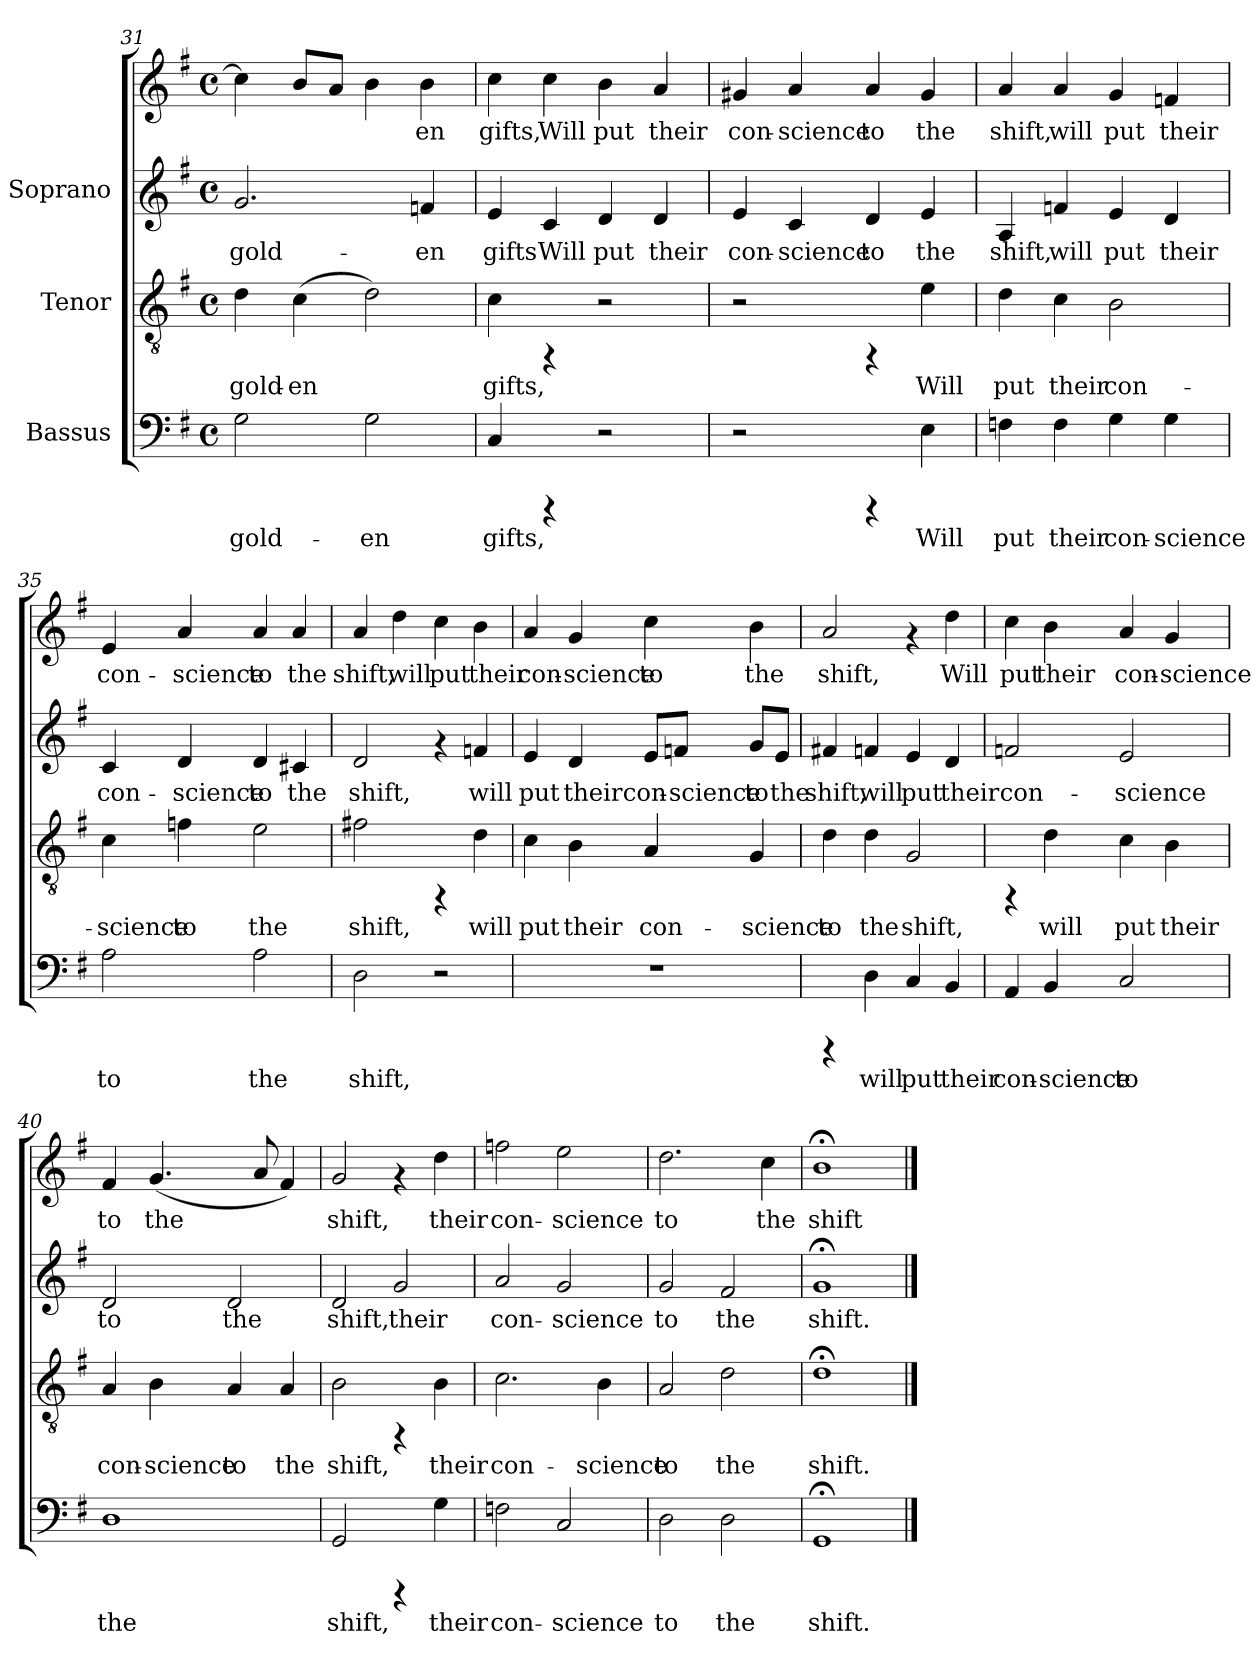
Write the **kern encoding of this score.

**kern	**text	**kern	**text	**kern	**text	**kern	**text
*part3	*part3	*part2	*part2	*part1	*part1	*part1	*part1
*staff4	*staff4	*staff3	*staff3	*staff2	*staff2	*staff1	*staff1
*I"Bassus	*	*I"Tenor	*	*I"Soprano	*	*	*
*clefF4	*	*clefGv2	*	*clefG2	*	*clefG2	*
*k[f#]	*	*k[f#]	*	*k[f#]	*	*k[f#]	*
*G:	*	*G:	*	*G:	*	*G:	*
*M4/4	*	*M4/4	*	*M4/4	*	*M4/4	*
*met(c)	*	*met(c)	*	*met(c)	*	*met(c)	*
=31	=31	=31	=31	=31	=31	=31	=31
!	!LO:LY:b	!	!LO:LY:b	!	!LO:LY:b	!	!LO:LY:b
2G\	gold-	4d\	gold-	2.g/	gold-	4cc\]	.
!	!	!	!LO:LY:b	!	!	!	!LO:LY:b
.	.	(>4c\	-en	.	.	8b/L	.
!	!	!	!	!	!	!	!LO:LY:b
.	.	.	.	.	.	8a/J	.
!	!LO:LY:b	!	!LO:LY:b	!	!	!	!LO:LY:b
2G\	-en	2d\)	.	.	.	4b\	.
!	!	!	!	!	!LO:LY:b	!	!LO:LY:b
.	.	.	.	4fn/	-en	4b\	en
!!LO:LB:g=z
=32	=32	=32	=32	=32	=32	=32	=32
!	!LO:LY:b	!	!LO:LY:b	!	!LO:LY:b	!	!LO:LY:b
4C/	gifts,	4c\	gifts,	4e/	gifts	4cc\	gifts,
!	!	!	!	!	!LO:LY:b	!	!LO:LY:b
4rCCC	.	4rFF	.	4c/	Will	4cc\	Will
!	!	!	!	!	!LO:LY:b	!	!LO:LY:b
2r	.	2r	.	4d/	put	4b\	put
!	!	!	!	!	!LO:LY:b	!	!LO:LY:b
.	.	.	.	4d/	their	4a/	their
=33	=33	=33	=33	=33	=33	=33	=33
!	!	!	!	!	!LO:LY:b	!	!LO:LY:b
2r	.	2r	.	4e/	con-	4g#X/	con-
!	!	!	!	!	!LO:LY:b	!	!LO:LY:b
.	.	.	.	4c/	-science	4a/	-science
!	!	!	!	!	!LO:LY:b	!	!LO:LY:b
4rCCC	.	4rFF	.	4d/	to	4a/	to
!	!LO:LY:b	!	!LO:LY:b	!	!LO:LY:b	!	!LO:LY:b
4E\	Will	4e\	Will	4e/	the	4g#/	the
=34	=34	=34	=34	=34	=34	=34	=34
!	!LO:LY:b	!	!LO:LY:b	!	!LO:LY:b	!	!LO:LY:b
4Fn\	put	4d\	put	4A/	shift,	4a/	shift,
!	!LO:LY:b	!	!LO:LY:b	!	!LO:LY:b	!	!LO:LY:b
4F\	their	4c\	their	4fn/	will	4a/	will
!	!LO:LY:b	!	!LO:LY:b	!	!LO:LY:b	!	!LO:LY:b
4G\	con-	2B\	con-	4e/	put	4g/	put
!	!LO:LY:b	!	!	!	!LO:LY:b	!	!LO:LY:b
4G\	-science	.	.	4d/	their	4fn/	their
=35	=35	=35	=35	=35	=35	=35	=35
!	!LO:LY:b	!	!LO:LY:b	!	!LO:LY:b	!	!LO:LY:b
2A\	to	4c\	-science	4c/	con-	4e/	con-
!	!	!	!LO:LY:b	!	!LO:LY:b	!	!LO:LY:b
.	.	4fn\	to	4d/	-science	4a/	-science
!	!LO:LY:b	!	!LO:LY:b	!	!LO:LY:b	!	!LO:LY:b
2A\	the	2e\	the	4d/	to	4a/	to
!	!	!	!	!	!LO:LY:b	!	!LO:LY:b
.	.	.	.	4c#X/	the	4a/	the
!!LO:LB:g=z
=36	=36	=36	=36	=36	=36	=36	=36
!	!LO:LY:b	!	!LO:LY:b	!	!LO:LY:b	!	!LO:LY:b
2D\	shift,	2f#X\	shift,	2d/	shift,	4a/	shift,
!	!	!	!	!	!	!	!LO:LY:b
.	.	.	.	.	.	4dd\	will
!	!	!	!	!	!	!	!LO:LY:b
2r	.	4rFF	.	4rf	.	4cc\	put
!	!	!	!LO:LY:b	!	!LO:LY:b	!	!LO:LY:b
.	.	4d\	will	4fn/	will	4b\	their
=37	=37	=37	=37	=37	=37	=37	=37
!	!	!	!LO:LY:b	!	!LO:LY:b	!	!LO:LY:b
1r	.	4c\	put	4e/	put	4a/	con-
!	!	!	!LO:LY:b	!	!LO:LY:b	!	!LO:LY:b
.	.	4B\	their	4d/	their	4g/	-science
!	!	!	!LO:LY:b	!	!LO:LY:b	!	!LO:LY:b
.	.	4A/	con-	8e/L	con-	4cc\	to
!	!	!	!	!	!LO:LY:b	!	!
.	.	.	.	8fn/J	-science	.	.
!	!	!	!LO:LY:b	!	!LO:LY:b	!	!LO:LY:b
.	.	4G/	-science	8g/L	to	4b\	the
!	!	!	!	!	!LO:LY:b	!	!
.	.	.	.	8e/J	the	.	.
=38	=38	=38	=38	=38	=38	=38	=38
!	!	!	!LO:LY:b	!	!LO:LY:b	!	!LO:LY:b
4rCCC	.	4d\	to	4f#X/	shift,	2a/	shift,
!	!LO:LY:b	!	!LO:LY:b	!	!LO:LY:b	!	!
4D\	will	4d\	the	4fn/	will	.	.
!	!LO:LY:b	!	!LO:LY:b	!	!LO:LY:b	!	!
4C/	put	2G/	shift,	4e/	put	4rf	.
!	!LO:LY:b	!	!	!	!LO:LY:b	!	!LO:LY:b
4BB/	their	.	.	4d/	their	4dd\	Will
=39	=39	=39	=39	=39	=39	=39	=39
!	!LO:LY:b	!	!	!	!LO:LY:b	!	!LO:LY:b
4AA/	con-	4rFF	.	2fn/	con-	4cc\	put
!	!LO:LY:b	!	!LO:LY:b	!	!	!	!LO:LY:b
4BB/	-science	4d\	will	.	.	4b\	their
!	!LO:LY:b	!	!LO:LY:b	!	!LO:LY:b	!	!LO:LY:b
2C/	to	4c\	put	2e/	-science	4a/	con-
!	!	!	!LO:LY:b	!	!	!	!LO:LY:b
.	.	4B\	their	.	.	4g/	-science
!!LO:PB:g=z
=40	=40	=40	=40	=40	=40	=40	=40
!	!LO:LY:b	!	!LO:LY:b	!	!LO:LY:b	!	!LO:LY:b
1D	the	4A/	con-	2d/	to	4f#/	to
!	!	!	!LO:LY:b	!	!	!	!LO:LY:b
.	.	4B\	-science	.	.	(<4.g/	the
!	!	!	!LO:LY:b	!	!LO:LY:b	!	!
.	.	4A/	to	2d/	the	.	.
!	!	!	!	!	!	!	!LO:LY:b
.	.	.	.	.	.	8a/	.
!	!	!	!LO:LY:b	!	!	!	!LO:LY:b
.	.	4A/	the	.	.	4f#/)	.
=41	=41	=41	=41	=41	=41	=41	=41
!	!LO:LY:b	!	!LO:LY:b	!	!LO:LY:b	!	!LO:LY:b
2GG/	shift,	2B\	shift,	2d/	shift,	2g/	shift,
!	!	!	!	!	!LO:LY:b	!	!
4rCCC	.	4rFF	.	2g/	their	4rf	.
!	!LO:LY:b	!	!LO:LY:b	!	!	!	!LO:LY:b
4G\	their	4B\	their	.	.	4dd\	their
=42	=42	=42	=42	=42	=42	=42	=42
!	!LO:LY:b	!	!LO:LY:b	!	!LO:LY:b	!	!LO:LY:b
2Fn\	con-	2.c\	con-	2a/	con-	2ffn\	con-
!	!LO:LY:b	!	!	!	!LO:LY:b	!	!LO:LY:b
2C/	-science	.	.	2g/	-science	2ee\	-science
!	!	!	!LO:LY:b	!	!	!	!
.	.	4B\	-science	.	.	.	.
=43	=43	=43	=43	=43	=43	=43	=43
!	!LO:LY:b	!	!LO:LY:b	!	!LO:LY:b	!	!LO:LY:b
2D\	to	2A/	to	2g/	to	2.dd\	to
!	!LO:LY:b	!	!LO:LY:b	!	!LO:LY:b	!	!
2D\	the	2d\	the	2f#/	the	.	.
!	!	!	!	!	!	!	!LO:LY:b
.	.	.	.	.	.	4cc\	the
=44	=44	=44	=44	=44	=44	=44	=44
!	!LO:LY:b	!	!LO:LY:b	!	!LO:LY:b	!	!LO:LY:b
1GG;<	shift.	1d;<	shift.	1g;<	shift.	1b;<	shift
==	==	==	==	==	==	==	==
*-	*-	*-	*-	*-	*-	*-	*-
